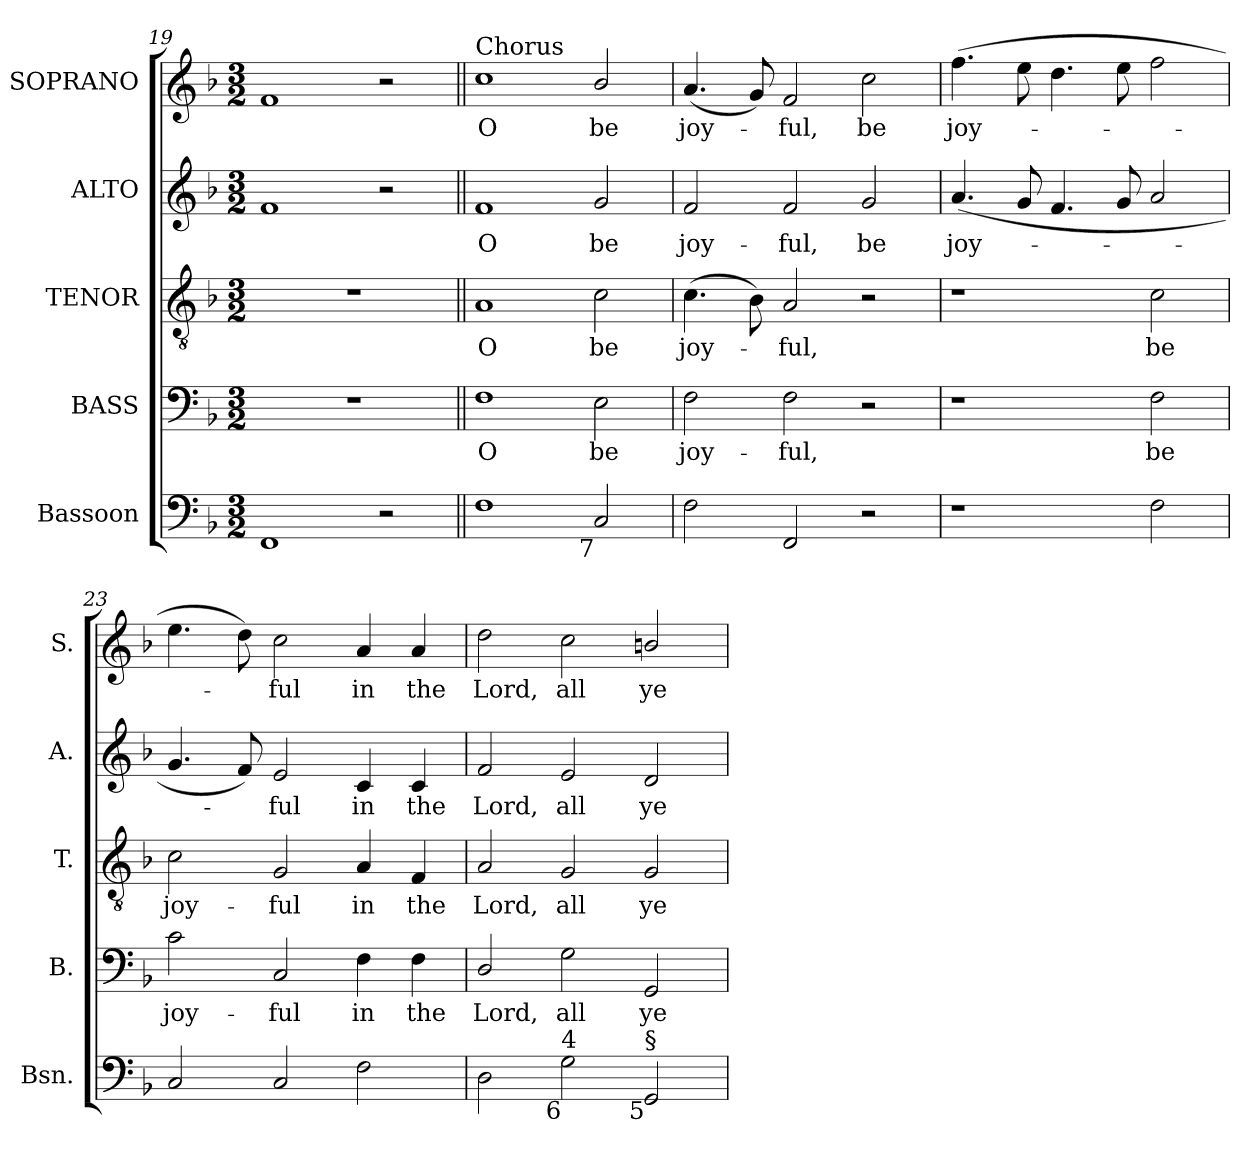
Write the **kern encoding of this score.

**kern	**kern	**text	**kern	**text	**kern	**text	**kern	**text
*part5	*part4	*part4	*part3	*part3	*part2	*part2	*part1	*part1
*staff5	*staff4	*staff4	*staff3	*staff3	*staff2	*staff2	*staff1	*staff1
*I"Bassoon	*I"BASS	*	*I"TENOR	*	*I"ALTO	*	*I"SOPRANO	*
*I'Bsn.	*I'B.	*	*I'T.	*	*I'A.	*	*I'S.	*
*clefF4	*clefF4	*	*clefGv2	*	*clefG2	*	*clefG2	*
*	*	*	*ITrd7c12	*	*	*	*	*
*k[b-]	*k[b-]	*	*k[b-]	*	*k[b-]	*	*k[b-]	*
*F:	*F:	*	*F:	*	*F:	*	*F:	*
*M3/2	*M3/2	*	*M3/2	*	*M3/2	*	*M3/2	*
=19	=19	=19	=19	=19	=19	=19	=19	=19
!	!LO:N:vis=1	!	!LO:N:vis=1	!	!	!	!	!
1FFi	1.r	.	1.r	.	1fi	.	1fi	.
2r	.	.	.	.	2r	.	2r	.
=20||	=20||	=20||	=20||	=20||	=20||	=20||	=20||	=20||
!	!	!LO:LY:b:color=#000000	!	!	!	!	!	!
!	!	!	!	!LO:LY:b:color=#000000	!	!	!	!
!	!	!	!	!	!	!LO:LY:b:color=#000000	!	!
!	!	!	!	!	!	!	!LO:TX:a:t=Chorus	!
!	!	!	!	!	!	!	!	!LO:LY:b:color=#000000
1Fi	1Fi	O	1AAi	O	1fi	O	1cci	O
!	!	!LO:LY:b:color=#000000	!	!	!	!	!	!
!	!	!	!	!LO:LY:b:color=#000000	!	!	!	!
!	!	!	!	!	!	!LO:LY:b:color=#000000	!	!
!LO:TX:b:rj:t=7	!	!	!	!	!	!	!	!
!	!	!	!	!	!	!	!	!LO:LY:b:color=#000000
2Ci/	2Ei\	be	2Ci\	be	2gi/	be	2b-i/	be
=21	=21	=21	=21	=21	=21	=21	=21	=21
!	!	!LO:LY:b:color=#000000	!	!	!	!	!	!
!	!	!	!	!LO:LY:b:color=#000000	!	!	!	!
!	!	!	!	!	!	!LO:LY:b:color=#000000	!	!
!	!	!	!	!	!	!	!	!LO:LY:b:color=#000000
2Fi\	2Fi\	joy-	(4.Ci\	joy-	2fi/	joy-	(4.ai/	joy-
.	.	.	8BB-i\)	.	.	.	8gi/)	.
!	!	!LO:LY:b:color=#000000	!	!	!	!	!	!
!	!	!	!	!LO:LY:b:color=#000000	!	!	!	!
!	!	!	!	!	!	!LO:LY:b:color=#000000	!	!
!	!	!	!	!	!	!	!	!LO:LY:b:color=#000000
2FFi/	2Fi\	-ful,	2AAi/	-ful,	2fi/	-ful,	2fi/	-ful,
!	!	!	!	!	!	!LO:LY:b:color=#000000	!	!
!	!	!	!	!	!	!	!	!LO:LY:b:color=#000000
2r	2r	.	2r	.	2gi/	be	2cci\	be
=22	=22	=22	=22	=22	=22	=22	=22	=22
!	!	!	!	!	!	!LO:LY:b:color=#000000	!	!
!	!	!	!	!	!	!	!	!LO:LY:b:color=#000000
1r	1r	.	1r	.	(4.ai/	joy-	(4.ffi\	joy-
.	.	.	.	.	8gi/	.	8eei\	.
.	.	.	.	.	4.fi/	.	4.ddi\	.
.	.	.	.	.	8gi/	.	8eei\	.
!	!	!LO:LY:b:color=#000000	!	!	!	!	!	!
!	!	!	!	!LO:LY:b:color=#000000	!	!	!	!
2Fi\	2Fi\	be	2Ci\	be	2ai/	.	2ffi\	.
!!LO:PB:g=z
=23	=23	=23	=23	=23	=23	=23	=23	=23
!	!	!LO:LY:b:color=#000000	!	!	!	!	!	!
!	!	!	!	!LO:LY:b:color=#000000	!	!	!	!
2Ci/	2ci\	joy-	2Ci\	joy-	4.gi/	.	4.eei\	.
.	.	.	.	.	8fi/)	.	8ddi\)	.
!	!	!LO:LY:b:color=#000000	!	!	!	!	!	!
!	!	!	!	!LO:LY:b:color=#000000	!	!	!	!
!	!	!	!	!	!	!LO:LY:b:color=#000000	!	!
!	!	!	!	!	!	!	!	!LO:LY:b:color=#000000
2Ci/	2Ci/	-ful	2GGi/	-ful	2ei/	-ful	2cci\	-ful
!	!	!LO:LY:b:color=#000000	!	!	!	!	!	!
!	!	!	!	!LO:LY:b:color=#000000	!	!	!	!
!	!	!	!	!	!	!LO:LY:b:color=#000000	!	!
!	!	!	!	!	!	!	!	!LO:LY:b:color=#000000
2Fi\	4Fi\	in	4AAi/	in	4ci/	in	4ai/	in
!	!	!LO:LY:b:color=#000000	!	!	!	!	!	!
!	!	!	!	!LO:LY:b:color=#000000	!	!	!	!
!	!	!	!	!	!	!LO:LY:b:color=#000000	!	!
!	!	!	!	!	!	!	!	!LO:LY:b:color=#000000
.	4Fi\	the	4FFi/	the	4ci/	the	4ai/	the
=24	=24	=24	=24	=24	=24	=24	=24	=24
!	!	!LO:LY:b:color=#000000	!	!	!	!	!	!
!	!	!	!	!LO:LY:b:color=#000000	!	!	!	!
!	!	!	!	!	!	!LO:LY:b:color=#000000	!	!
!	!	!	!	!	!	!	!	!LO:LY:b:color=#000000
2Di\	2Di/	Lord,	2AAi/	Lord,	2fi/	Lord,	2ddi\	Lord,
!	!	!LO:LY:b:color=#000000	!	!	!	!	!	!
!	!	!	!	!LO:LY:b:color=#000000	!	!	!	!
!	!	!	!	!	!	!LO:LY:b:color=#000000	!	!
!LO:TX:b:rj:t=6	!	!	!	!	!	!	!	!
!LO:TX:t=4	!	!	!	!	!	!	!	!
!	!	!	!	!	!	!	!	!LO:LY:b:color=#000000
2Gi\	2Gi\	all	2GGi/	all	2ei/	all	2cci\	all
!	!	!LO:LY:b:color=#000000	!	!	!	!	!	!
!	!	!	!	!LO:LY:b:color=#000000	!	!	!	!
!	!	!	!	!	!	!LO:LY:b:color=#000000	!	!
!LO:TX:b:rj:t=5	!	!	!	!	!	!	!	!
!LO:TX:t=§	!	!	!	!	!	!	!	!
!	!	!	!	!	!	!	!	!LO:LY:b:color=#000000
2GGi/	2GGi/	ye	2GGi/	ye	2di/	ye	2bni/	ye
=	=	=	=	=	=	=	=	=
*-	*-	*-	*-	*-	*-	*-	*-	*-
